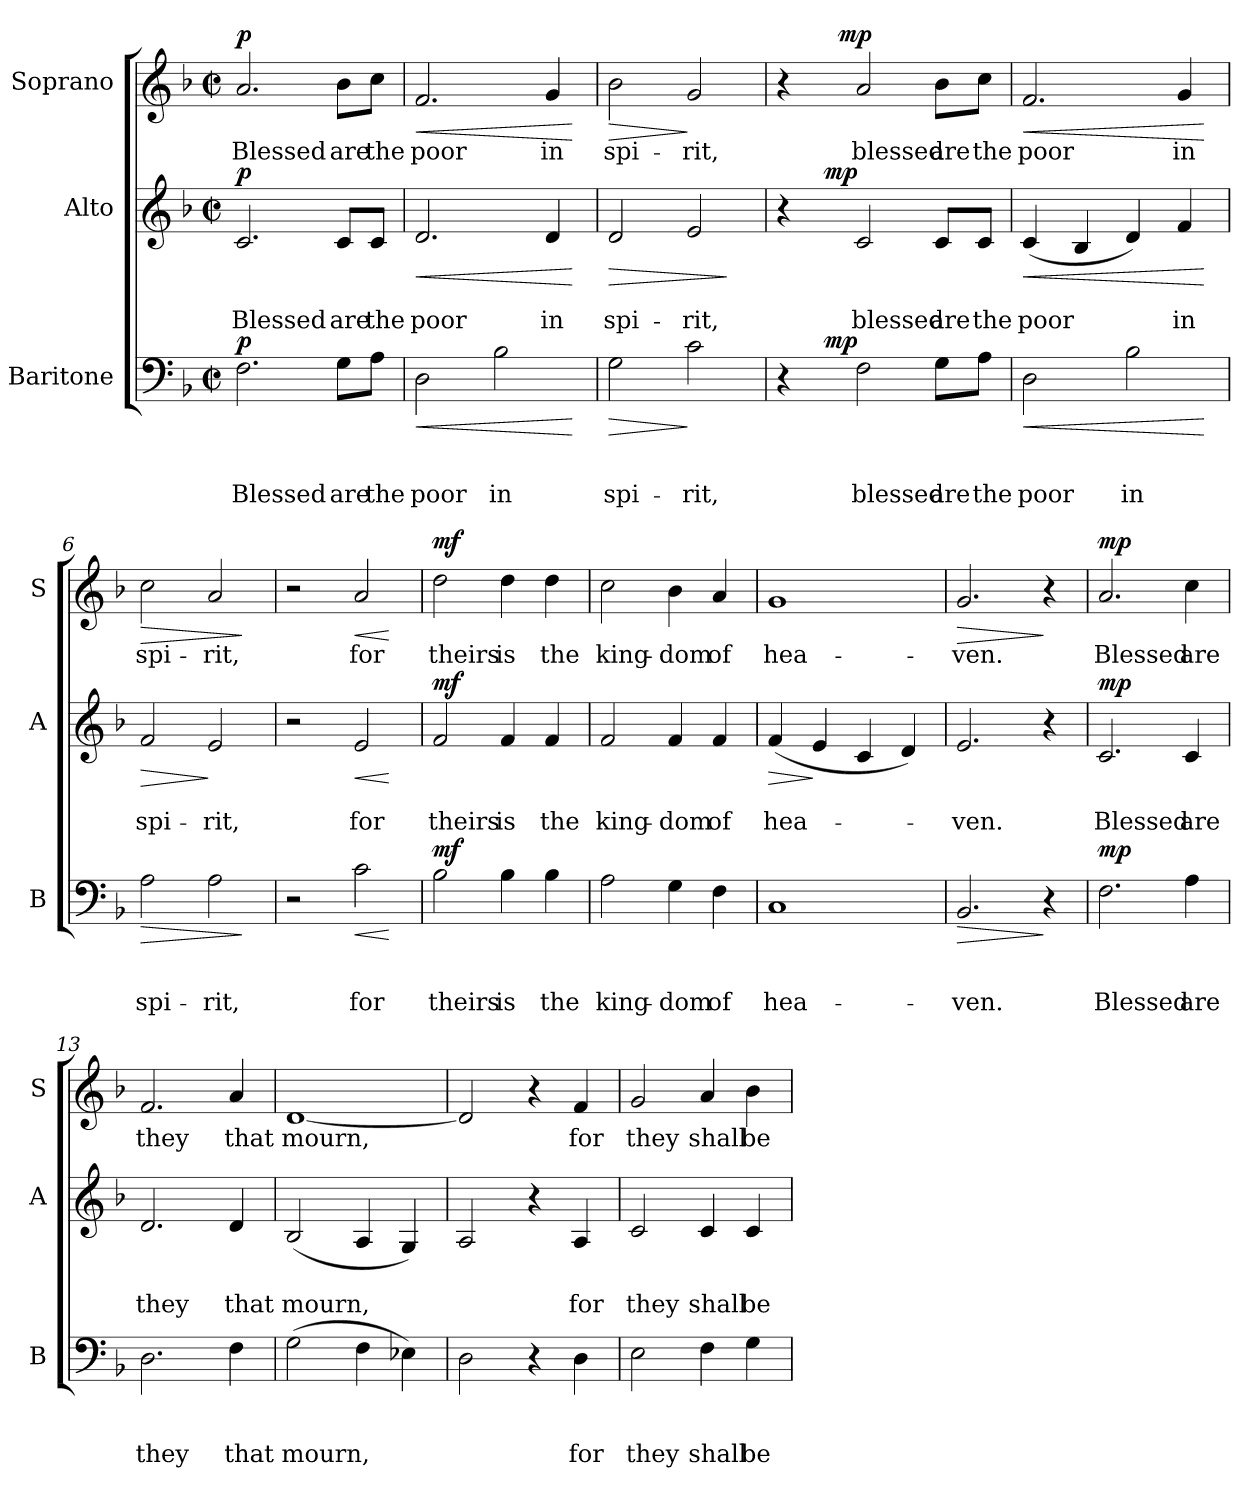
**kern	**text	**text	**text	**dynam	**kern	**text	**text	**dynam	**kern	**text	**dynam
*part3	*part3	*part3	*part3	*part3	*part2	*part2	*part2	*part2	*part1	*part1	*part1
*staff3	*staff3	*staff3	*staff3	*staff3	*staff2	*staff2	*staff2	*staff2	*staff1	*staff1	*staff1
*I"Baritone	*	*	*	*	*I"Alto	*	*	*	*I"Soprano	*	*
*I'B	*	*	*	*	*I'A	*	*	*	*I'S	*	*
*clefF4	*	*	*	*	*clefG2	*	*	*	*clefG2	*	*
*k[b-]	*	*	*	*	*k[b-]	*	*	*	*k[b-]	*	*
*F:	*	*	*	*	*F:	*	*	*	*F:	*	*
*M2/2	*	*	*	*	*M2/2	*	*	*	*M2/2	*	*
*met(c|)	*	*	*	*	*met(c|)	*	*	*	*met(c|)	*	*
=1	=1	=1	=1	=1	=1	=1	=1	=1	=1	=1	=1
!	!	!	!LO:LY:b	!LO:DY:a	!	!	!LO:LY:b	!LO:DY:a	!	!LO:LY:b	!LO:DY:a
2.F\	.	.	Blessed	p	2.c/	.	Blessed	p	2.a/	Blessed	p
!	!	!	!LO:LY:b	!	!	!	!LO:LY:b	!	!	!LO:LY:b	!
8G\L	.	.	are	.	8c/L	.	are	.	8b-\L	are	.
!	!	!	!LO:LY:b	!	!	!	!LO:LY:b	!	!	!LO:LY:b	!
8A\J	.	.	the	.	8c/J	.	the	.	8cc\J	the	.
=2	=2	=2	=2	=2	=2	=2	=2	=2	=2	=2	=2
!	!	!	!LO:LY:b	!LO:HP:b	!	!	!LO:LY:b	!LO:HP:b	!	!LO:LY:b	!LO:HP:b
2D\	.	.	poor	<	2.d/	.	poor	<	2.f/	poor	<
!	!	!	!LO:LY:b	!	!	!	!	!	!	!	!
2B-\	.	.	in	.	.	.	.	.	.	.	.
!	!	!	!	!	!	!	!LO:LY:b	!	!	!LO:LY:b	!
.	.	.	.	.	4d/	.	in	.	4g/	in	.
.	.	.	.	[	.	.	.	[	.	.	[
=3	=3	=3	=3	=3	=3	=3	=3	=3	=3	=3	=3
!	!	!	!LO:LY:b	!LO:HP:b	!	!	!LO:LY:b	!LO:HP:b	!	!LO:LY:b	!LO:HP:b
2G\	.	.	spi-	>	2d/	.	spi-	>	2b-\	spi-	>
!	!	!	!LO:LY:b	!	!	!	!LO:LY:b	!	!	!LO:LY:b	!
2c\	.	.	-rit,	]	2e/	.	-rit,	.	2g/	-rit,	]
.	.	.	.	.	.	.	.	]	.	.	.
=4	=4	=4	=4	=4	=4	=4	=4	=4	=4	=4	=4
*^	*	*	*	*	*^	*	*	*	*^	*	*
4r	6ryy	.	.	.	.	4r	6ryy	.	.	.	4r	6ryy	.	.
.	96ryy	.	.	.	.	.	96ryy	.	.	.	.	24ryy	.	.
!	!	!	!	!	!LO:DY:a	!	!	!	!	!LO:DY:a	!	!	!	!
.	3%2ryy	.	.	.	mp	.	3%2ryy	.	.	mp	.	.	.	.
!	!	!	!	!	!	!	!	!	!	!	!	!	!	!LO:DY:a
.	.	.	.	.	.	.	.	.	.	.	.	3%2ryy	.	mp
!	!	!	!	!LO:LY:b	!	!	!	!	!LO:LY:b	!	!	!	!LO:LY:b	!
2F\	.	.	.	blessed	.	2c/	.	.	blessed	.	2a/	.	blessed	.
!	!	!	!	!LO:LY:b	!	!	!	!	!LO:LY:b	!	!	!	!LO:LY:b	!
8G\L	.	.	.	are	.	8c/L	.	.	are	.	8b-\L	.	are	.
.	12...ryy	.	.	.	.	.	12...ryy	.	.	.	.	.	.	.
!	!	!	!	!LO:LY:b	!	!	!	!	!LO:LY:b	!	!	!	!LO:LY:b	!
8A\J	.	.	.	the	.	8c/J	.	.	the	.	8cc\J	12.ryy	the	.
=5	=5	=5	=5	=5	=5	=5	=5	=5	=5	=5	=5	=5	=5	=5
!	!	!	!	!LO:LY:b	!LO:HP:b	!	!	!	!LO:LY:b	!LO:HP:b	!	!	!LO:LY:b	!LO:HP:b
*v	*v	*	*	*	*	*	*	*	*	*	*v	*v	*	*
*	*	*	*	*	*v	*v	*	*	*	*	*	*
2D\	.	.	poor	<	(<4c/	.	poor	<	2.f/	poor	<
.	.	.	.	.	4B-/	.	.	.	.	.	.
!	!	!	!LO:LY:b	!	!	!	!	!	!	!	!
2B-\	.	.	in	.	4d/)	.	.	.	.	.	.
!	!	!	!	!	!	!	!LO:LY:b	!	!	!LO:LY:b	!
.	.	.	.	.	4f/	.	in	.	4g/	in	.
.	.	.	.	[	.	.	.	[	.	.	[
=6	=6	=6	=6	=6	=6	=6	=6	=6	=6	=6	=6
!	!	!	!LO:LY:b	!LO:HP:b	!	!	!LO:LY:b	!LO:HP:b	!	!LO:LY:b	!LO:HP:b
2A\	.	.	spi-	>	2f/	.	spi-	>	2cc\	spi-	>
!	!	!	!LO:LY:b	!	!	!	!LO:LY:b	!	!	!LO:LY:b	!
2A\	.	.	-rit,	.	2e/	.	-rit,	]	2a/	-rit,	.
.	.	.	.	]	.	.	.	.	.	.	]
!!LO:LB:g=z
=7	=7	=7	=7	=7	=7	=7	=7	=7	=7	=7	=7
2r	.	.	.	.	2r	.	.	.	2r	.	.
!	!	!	!LO:LY:b	!LO:HP:b	!	!	!LO:LY:b	!LO:HP:b	!	!LO:LY:b	!LO:HP:b
2c\	.	.	for	<	2e/	.	for	<	2a/	for	<
.	.	.	.	[	.	.	.	[	.	.	[
=8	=8	=8	=8	=8	=8	=8	=8	=8	=8	=8	=8
!	!	!	!LO:LY:b	!LO:DY:a	!	!	!LO:LY:b	!LO:DY:a	!	!LO:LY:b	!LO:DY:a
2B-\	.	.	theirs	mf	2f/	.	theirs	mf	2dd\	theirs	mf
!	!	!	!LO:LY:b	!	!	!	!LO:LY:b	!	!	!LO:LY:b	!
4B-\	.	.	is	.	4f/	.	is	.	4dd\	is	.
!	!	!	!LO:LY:b	!	!	!	!LO:LY:b	!	!	!LO:LY:b	!
4B-\	.	.	the	.	4f/	.	the	.	4dd\	the	.
=9	=9	=9	=9	=9	=9	=9	=9	=9	=9	=9	=9
!	!	!	!LO:LY:b	!	!	!	!LO:LY:b	!	!	!LO:LY:b	!
2A\	.	.	king-	.	2f/	.	king-	.	2cc\	king-	.
!	!	!	!LO:LY:b	!	!	!	!LO:LY:b	!	!	!LO:LY:b	!
4G\	.	.	-dom	.	4f/	.	-dom	.	4b-\	-dom	.
!	!	!	!LO:LY:b	!	!	!	!LO:LY:b	!	!	!LO:LY:b	!
4F\	.	.	of	.	4f/	.	of	.	4a/	of	.
=10	=10	=10	=10	=10	=10	=10	=10	=10	=10	=10	=10
!	!	!	!LO:LY:b	!	!	!	!LO:LY:b	!LO:HP:b	!	!LO:LY:b	!
1C	.	.	hea-	.	(<4f/	.	hea-	>	1g	hea-	.
.	.	.	.	.	4e/	.	.	]	.	.	.
.	.	.	.	.	4c/	.	.	.	.	.	.
.	.	.	.	.	4d/)	.	.	.	.	.	.
=11	=11	=11	=11	=11	=11	=11	=11	=11	=11	=11	=11
!	!	!	!LO:LY:b	!LO:HP:b	!	!	!LO:LY:b	!	!	!LO:LY:b	!LO:HP:b
2.BB-/	.	.	-ven.	>	2.e/	.	-ven.	.	2.g/	-ven.	>
4r	.	.	.	]	4r	.	.	.	4r	.	]
=12	=12	=12	=12	=12	=12	=12	=12	=12	=12	=12	=12
!	!	!	!LO:LY:b	!LO:DY:a	!	!	!LO:LY:b	!LO:DY:a	!	!LO:LY:b	!LO:DY:a
2.F\	.	.	Blessed	mp	2.c/	.	Blessed	mp	2.a/	Blessed	mp
!	!	!	!LO:LY:b	!	!	!	!LO:LY:b	!	!	!LO:LY:b	!
4A\	.	.	are	.	4c/	.	are	.	4cc\	are	.
=13	=13	=13	=13	=13	=13	=13	=13	=13	=13	=13	=13
!	!	!	!LO:LY:b	!	!	!	!LO:LY:b	!	!	!LO:LY:b	!
2.D\	.	.	they	.	2.d/	.	they	.	2.f/	they	.
!	!	!	!LO:LY:b	!	!	!	!LO:LY:b	!	!	!LO:LY:b	!
4F\	.	.	that	.	4d/	.	that	.	4a/	that	.
=14	=14	=14	=14	=14	=14	=14	=14	=14	=14	=14	=14
!	!	!	!LO:LY:b	!	!	!	!LO:LY:b	!	!	!LO:LY:b	!
(>2G\	.	.	mourn,	.	(2B-/	.	mourn,	.	[<1d	mourn,	.
4F\	.	.	.	.	4A/	.	.	.	.	.	.
4E-X\)	.	.	.	.	4G/)	.	.	.	.	.	.
!!LO:LB:g=z
=15	=15	=15	=15	=15	=15	=15	=15	=15	=15	=15	=15
2D\	.	.	.	.	2A/	.	.	.	2d/]	.	.
4r	.	.	.	.	4r	.	.	.	4r	.	.
!	!	!	!LO:LY:b	!	!	!	!LO:LY:b	!	!	!LO:LY:b	!
4D\	.	.	for	.	4A/	.	for	.	4f/	for	.
=16	=16	=16	=16	=16	=16	=16	=16	=16	=16	=16	=16
!	!	!	!LO:LY:b	!	!	!	!LO:LY:b	!	!	!LO:LY:b	!
2E\	.	.	they	.	2c/	.	they	.	2g/	they	.
!	!	!	!LO:LY:b	!	!	!	!LO:LY:b	!	!	!LO:LY:b	!
4F\	.	.	shall	.	4c/	.	shall	.	4a/	shall	.
!	!	!	!LO:LY:b	!	!	!	!LO:LY:b	!	!	!LO:LY:b	!
4G\	.	.	be	.	4c/	.	be	.	4b-\	be	.
=	=	=	=	=	=	=	=	=	=	=	=
*-	*-	*-	*-	*-	*-	*-	*-	*-	*-	*-	*-
